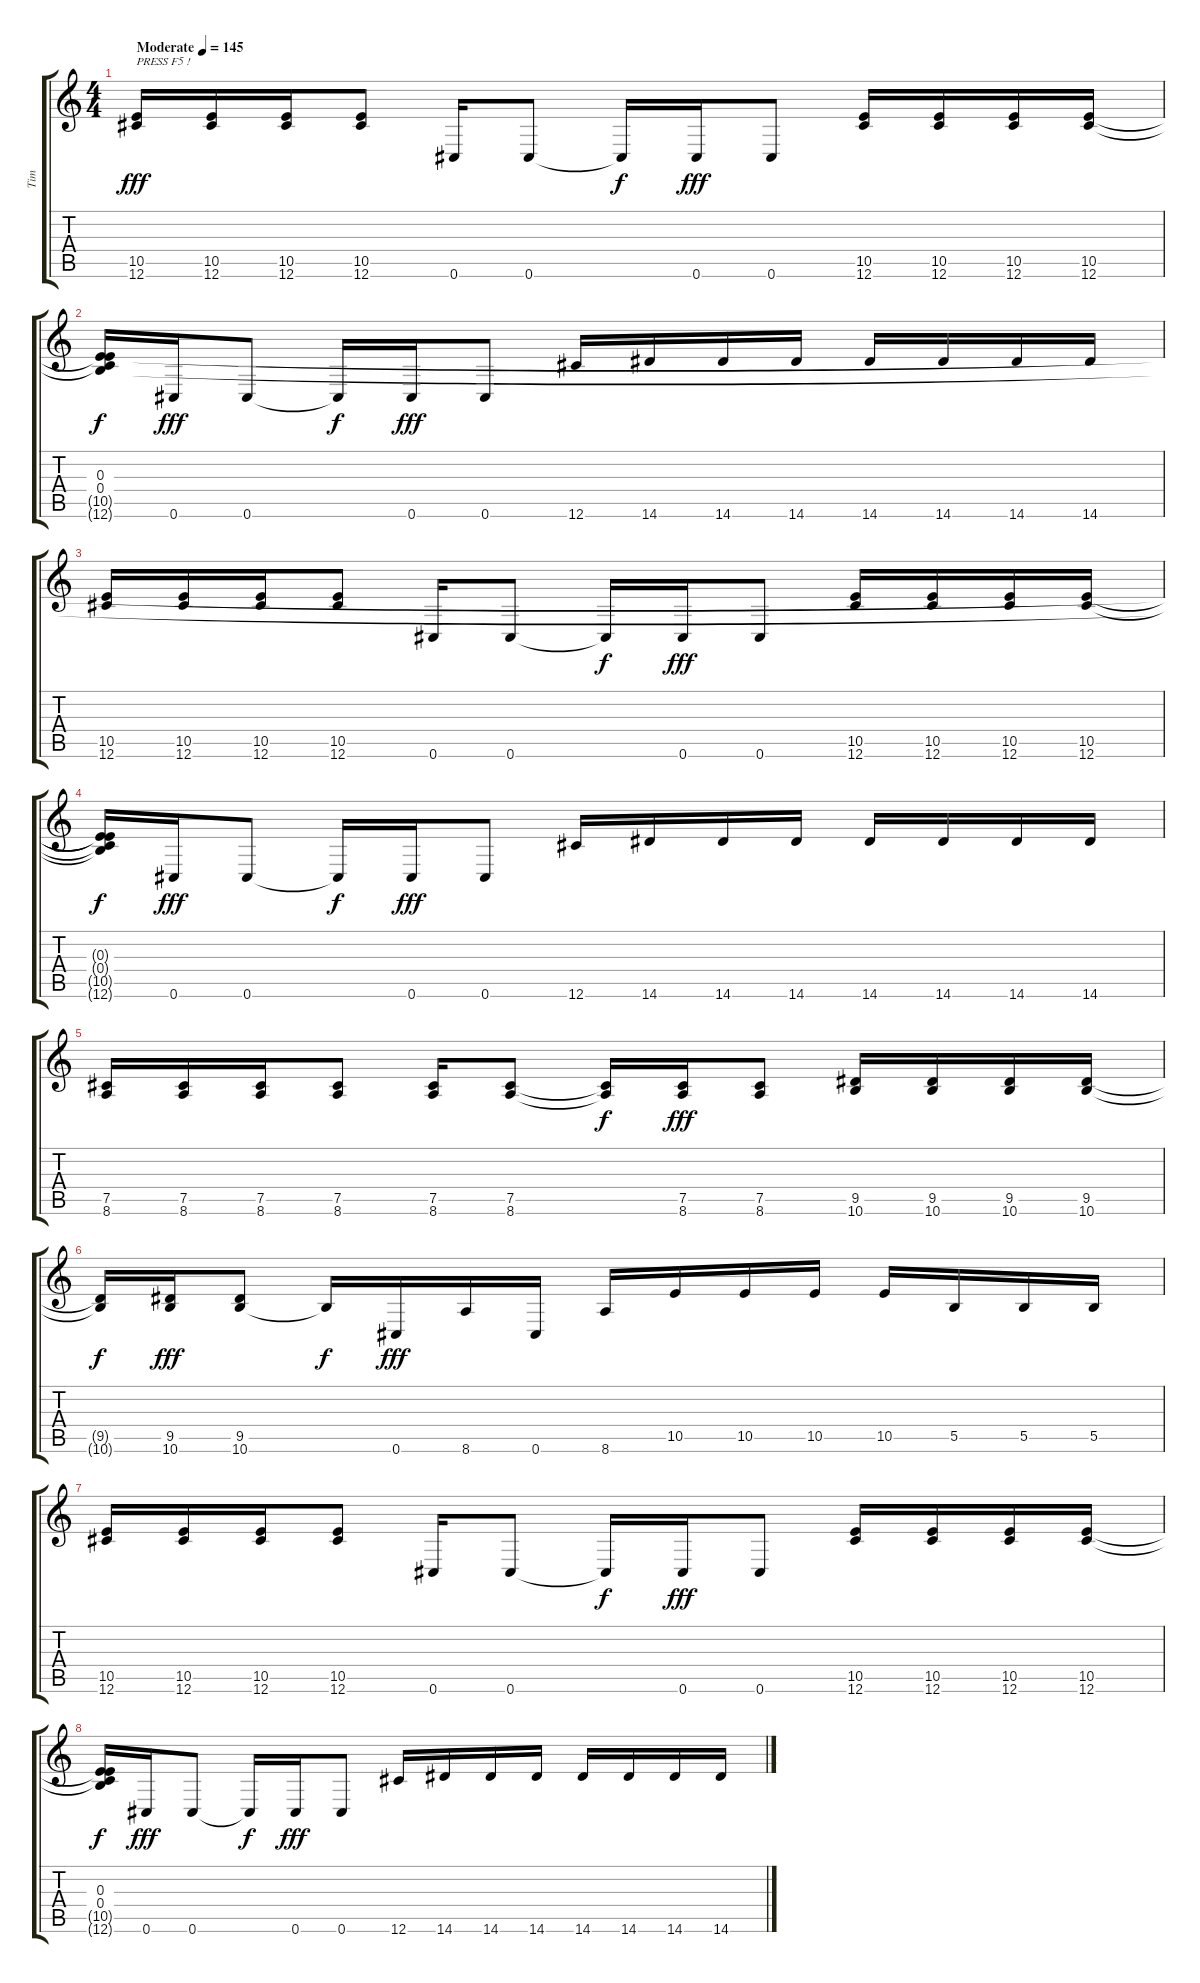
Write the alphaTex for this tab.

\track ("Tim" "Tim") {instrument distortionguitar}
\staff {score tabs}
\tuning (Db4 Ab3 E3 B2 Gb2 Db2) {hide}
\ts (4 4)
\tempo (145 "Moderate")
\tempo 120
\tempo (145 "Moderate")
\clef g2
\ks c
(10.5 12.6).16{txt "PRESS F5 !" dy fff instrument distortionguitar} (10.5 12.6).16 (10.5 12.6).16 (10.5 12.6).8 0.6.16 0.6.8 0.6{t}.16{dy f} 0.6.16{dy fff} 0.6.8 (10.5 12.6).16 (10.5 12.6).16 (10.5 12.6).16 (10.5 12.6).16 |
(0.3 0.4 10.5{t} 12.6{t}).16{dy f} 0.6.16{dy fff} 0.6.8 0.6{t}.16{dy f} 0.6.16{dy fff} 0.6.8 12.6.16 14.6.16 14.6.16 14.6.16 14.6.16 14.6.16 14.6.16 14.6.16 |
(10.5 12.6).16 (10.5 12.6).16 (10.5 12.6).16 (10.5 12.6).8 0.6.16 0.6.8 0.6{t}.16{dy f} 0.6.16{dy fff} 0.6.8 (10.5 12.6).16 (10.5 12.6).16 (10.5 12.6).16 (10.5 12.6).16 |
(0.3{t} 0.4{t} 10.5{t} 12.6{t}).16{dy f} 0.6.16{dy fff} 0.6.8 0.6{t}.16{dy f} 0.6.16{dy fff} 0.6.8 12.6.16 14.6.16 14.6.16 14.6.16 14.6.16 14.6.16 14.6.16 14.6.16 |
(7.5 8.6).16 (7.5 8.6).16 (7.5 8.6).16 (7.5 8.6).8 (7.5 8.6).16 (7.5 8.6).8 (7.5{t} 8.6{t}).16{dy f} (7.5 8.6).16{dy fff} (7.5 8.6).8 (9.5 10.6).16 (9.5 10.6).16 (9.5 10.6).16 (9.5 10.6).16 |
(9.5{t} 10.6{t}).16{dy f} (9.5 10.6).16{dy fff} (9.5 10.6).8 10.6{t}.16{dy f} 0.6.16{dy fff} 8.6.16 0.6.16 8.6.16 10.5.16 10.5.16 10.5.16 10.5.16 5.5.16 5.5.16 5.5.16 |
(10.5 12.6).16 (10.5 12.6).16 (10.5 12.6).16 (10.5 12.6).8 0.6.16 0.6.8 0.6{t}.16{dy f} 0.6.16{dy fff} 0.6.8 (10.5 12.6).16 (10.5 12.6).16 (10.5 12.6).16 (10.5 12.6).16 |
(0.3 0.4 10.5{t} 12.6{t}).16{dy f} 0.6.16{dy fff} 0.6.8 0.6{t}.16{dy f} 0.6.16{dy fff} 0.6.8 12.6.16 14.6.16 14.6.16 14.6.16 14.6.16 14.6.16 14.6.16 14.6.16
